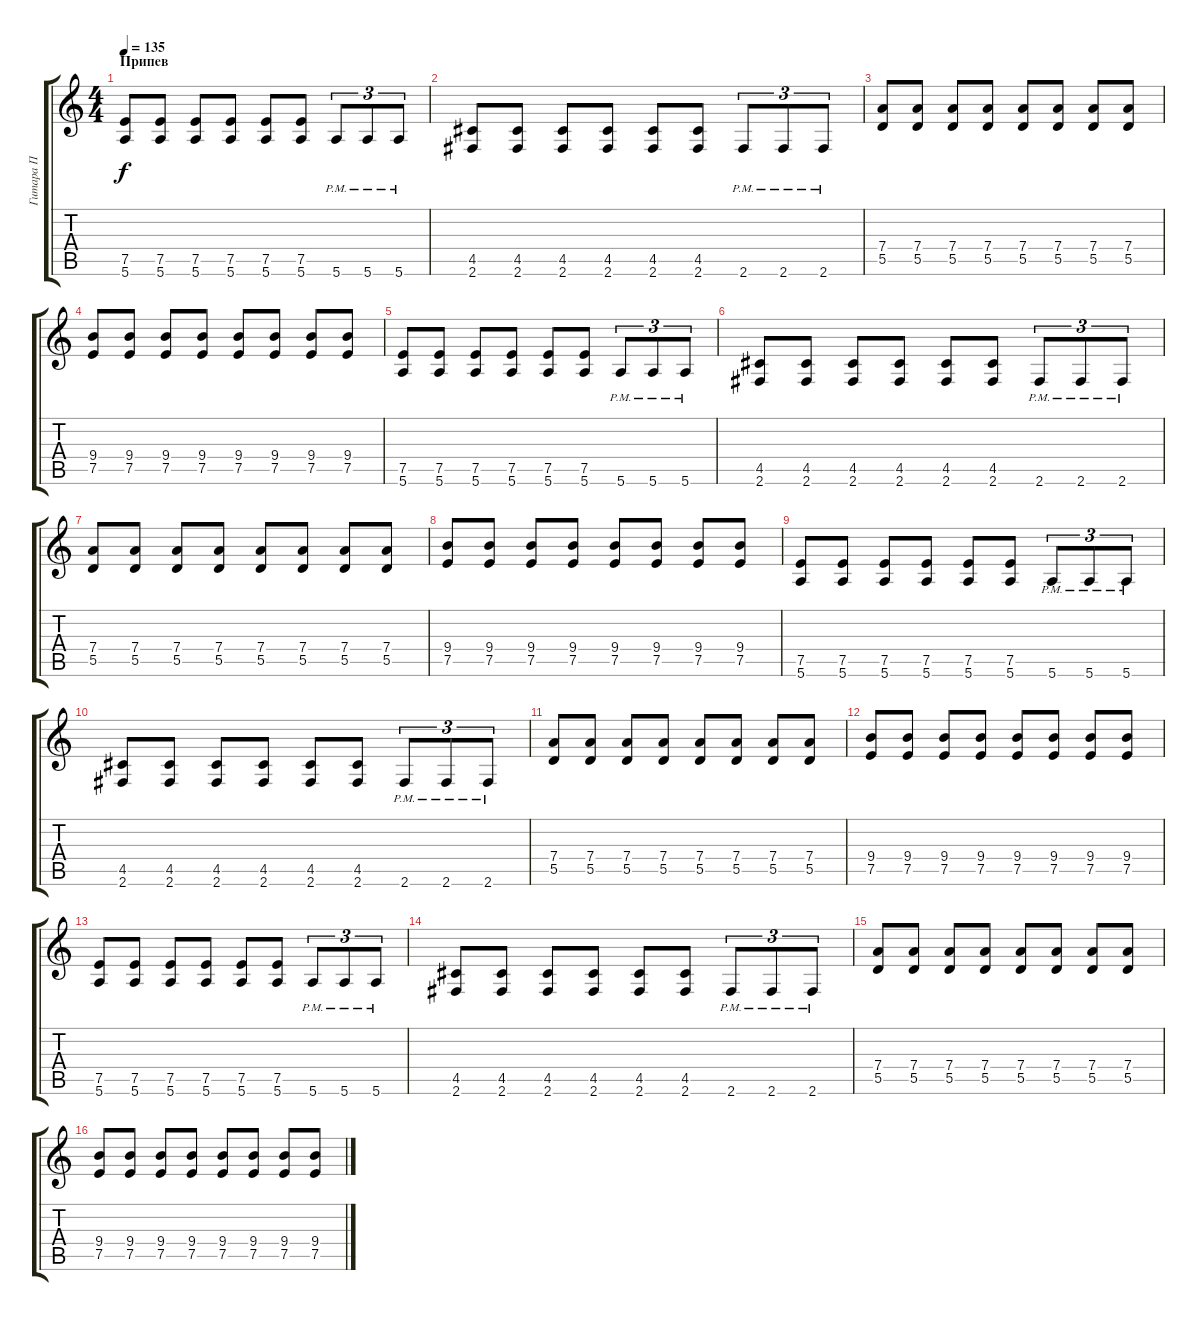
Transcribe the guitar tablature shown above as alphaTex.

\track ("Гитара П" "Гитара П") {instrument overdrivenguitar}
\staff {score tabs}
\tuning (E4 B3 G3 D3 A2 E2) {hide}
\ts (4 4)
\section ("" "Припев")
\tempo 135
\clef g2
\ks c
(7.5 5.6).8{dy f} (7.5 5.6).8 (7.5 5.6).8 (7.5 5.6).8 (7.5 5.6).8 (7.5 5.6).8 5.6{pm}.8{tu (3 2)} 5.6{pm}.8{tu (3 2)} 5.6{pm}.8{tu (3 2)} |
(4.5 2.6).8 (4.5 2.6).8 (4.5 2.6).8 (4.5 2.6).8 (4.5 2.6).8 (4.5 2.6).8 2.6{pm}.8{tu (3 2)} 2.6{pm}.8{tu (3 2)} 2.6{pm}.8{tu (3 2)} |
(7.4 5.5).8 (7.4 5.5).8 (7.4 5.5).8 (7.4 5.5).8 (7.4 5.5).8 (7.4 5.5).8 (7.4 5.5).8 (7.4 5.5).8 |
(9.4 7.5).8 (9.4 7.5).8 (9.4 7.5).8 (9.4 7.5).8 (9.4 7.5).8 (9.4 7.5).8 (9.4 7.5).8 (9.4 7.5).8 |
(7.5 5.6).8 (7.5 5.6).8 (7.5 5.6).8 (7.5 5.6).8 (7.5 5.6).8 (7.5 5.6).8 5.6{pm}.8{tu (3 2)} 5.6{pm}.8{tu (3 2)} 5.6{pm}.8{tu (3 2)} |
(4.5 2.6).8 (4.5 2.6).8 (4.5 2.6).8 (4.5 2.6).8 (4.5 2.6).8 (4.5 2.6).8 2.6{pm}.8{tu (3 2)} 2.6{pm}.8{tu (3 2)} 2.6{pm}.8{tu (3 2)} |
(7.4 5.5).8 (7.4 5.5).8 (7.4 5.5).8 (7.4 5.5).8 (7.4 5.5).8 (7.4 5.5).8 (7.4 5.5).8 (7.4 5.5).8 |
(9.4 7.5).8 (9.4 7.5).8 (9.4 7.5).8 (9.4 7.5).8 (9.4 7.5).8 (9.4 7.5).8 (9.4 7.5).8 (9.4 7.5).8 |
(7.5 5.6).8 (7.5 5.6).8 (7.5 5.6).8 (7.5 5.6).8 (7.5 5.6).8 (7.5 5.6).8 5.6{pm}.8{tu (3 2)} 5.6{pm}.8{tu (3 2)} 5.6{pm}.8{tu (3 2)} |
(4.5 2.6).8 (4.5 2.6).8 (4.5 2.6).8 (4.5 2.6).8 (4.5 2.6).8 (4.5 2.6).8 2.6{pm}.8{tu (3 2)} 2.6{pm}.8{tu (3 2)} 2.6{pm}.8{tu (3 2)} |
(7.4 5.5).8 (7.4 5.5).8 (7.4 5.5).8 (7.4 5.5).8 (7.4 5.5).8 (7.4 5.5).8 (7.4 5.5).8 (7.4 5.5).8 |
(9.4 7.5).8 (9.4 7.5).8 (9.4 7.5).8 (9.4 7.5).8 (9.4 7.5).8 (9.4 7.5).8 (9.4 7.5).8 (9.4 7.5).8 |
(7.5 5.6).8 (7.5 5.6).8 (7.5 5.6).8 (7.5 5.6).8 (7.5 5.6).8 (7.5 5.6).8 5.6{pm}.8{tu (3 2)} 5.6{pm}.8{tu (3 2)} 5.6{pm}.8{tu (3 2)} |
(4.5 2.6).8 (4.5 2.6).8 (4.5 2.6).8 (4.5 2.6).8 (4.5 2.6).8 (4.5 2.6).8 2.6{pm}.8{tu (3 2)} 2.6{pm}.8{tu (3 2)} 2.6{pm}.8{tu (3 2)} |
(7.4 5.5).8 (7.4 5.5).8 (7.4 5.5).8 (7.4 5.5).8 (7.4 5.5).8 (7.4 5.5).8 (7.4 5.5).8 (7.4 5.5).8 |
(9.4 7.5).8 (9.4 7.5).8 (9.4 7.5).8 (9.4 7.5).8 (9.4 7.5).8 (9.4 7.5).8 (9.4 7.5).8 (9.4 7.5).8
